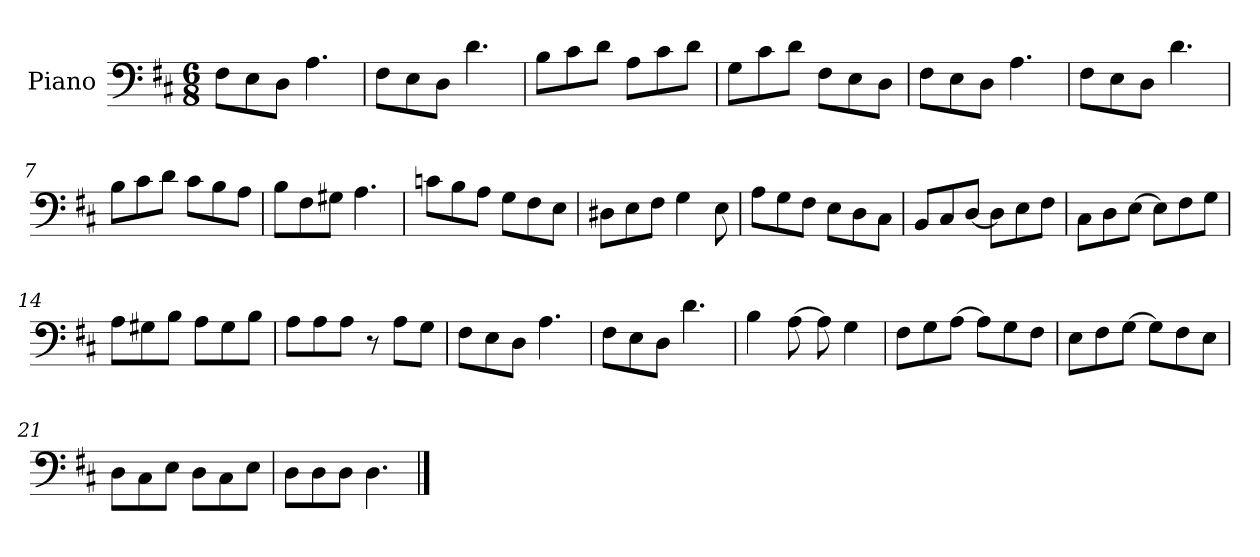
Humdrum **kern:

**kern
*part1
*staff1
*I"Piano
*I'Pno
*clefF4
*k[f#c#]
*D:
*M6/8
=1
8F#\L
8E\
8D\J
4.A\
=2
8F#\L
8E\
8D\J
4.d\
=3
8B\L
8c#\
8d\J
8A\L
8c#\
8d\J
=4
8G\L
8c#\
8d\J
8F#\L
8E\
8D\J
=5
8F#\L
8E\
8D\J
4.A\
=6
8F#\L
8E\
8D\J
4.d\
=7
8B\L
8c#\
8d\J
8c#\L
8B\
8A\J
=8
8B\L
8F#\
8G#X\J
4.A\
=9
8cn\L
8B\
8A\J
8G\L
8F#\
8E\J
=10
8D#X\L
8E\
8F#\J
4G\
8E\
=11
8A\L
8G\
8F#\J
8E\L
8D\
8C#\J
=12
8BB/L
8C#/
[8D/J
8D\L]
8E\
8F#\J
=13
8C#\L
8D\
[8E\J
8E\L]
8F#\
8G\J
=14
8A\L
8G#X\
8B\J
8A\L
8G#\
8B\J
=15
8A\L
8A\
8A\J
8r
8A\L
8G\J
=16
8F#\L
8E\
8D\J
4.A\
=17
8F#\L
8E\
8D\J
4.d\
=18
4B\
[8A\
8A\]
4G\
=19
8F#\L
8G\
[8A\J
8A\L]
8G\
8F#\J
=20
8E\L
8F#\
[8G\J
8G\L]
8F#\
8E\J
=21
8D\L
8C#\
8E\J
8D\L
8C#\
8E\J
=22
8D\L
8D\
8D\J
4.D\
==
*-
